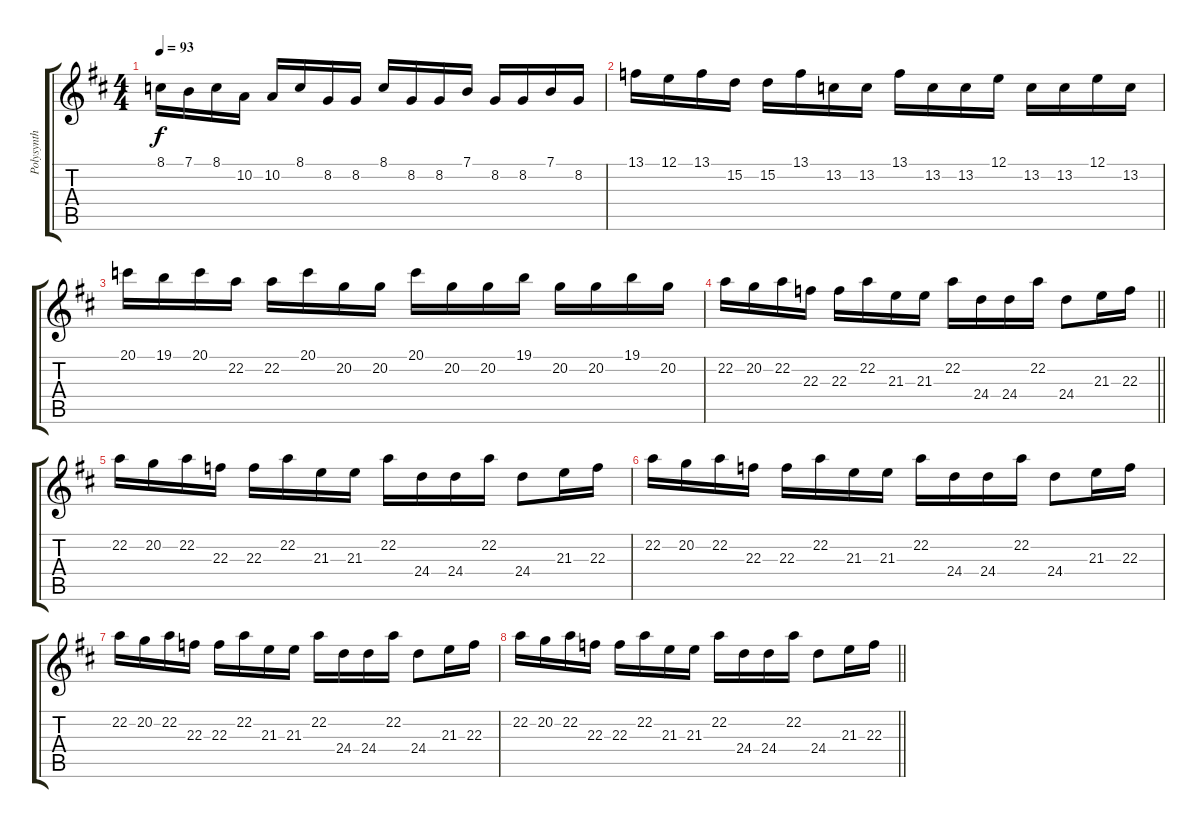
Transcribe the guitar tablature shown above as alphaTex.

\track ("Polysynth Pad" "Polysynth ") {instrument pad3polysynth}
\staff {score tabs}
\tuning (E4 B3 G3 D3 A2 E2) {hide}
\ts (4 4)
\tempo 93
\clef g2
\ks d
8.1.16{dy f} 7.1.16 8.1.16 10.2.16 10.2.16 8.1.16 8.2.16 8.2.16 8.1.16 8.2.16 8.2.16 7.1.16 8.2.16 8.2.16 7.1.16 8.2.16 |
13.1.16 12.1.16 13.1.16 15.2.16 15.2.16 13.1.16 13.2.16 13.2.16 13.1.16 13.2.16 13.2.16 12.1.16 13.2.16 13.2.16 12.1.16 13.2.16 |
20.1.16 19.1.16 20.1.16 22.2.16 22.2.16 20.1.16 20.2.16 20.2.16 20.1.16 20.2.16 20.2.16 19.1.16 20.2.16 20.2.16 19.1.16 20.2.16 |
\barLineRight lightlight
22.2.16 20.2.16 22.2.16 22.3.16 22.3.16 22.2.16 21.3.16 21.3.16 22.2.16 24.4.16 24.4.16 22.2.16 24.4.8 21.3.16 22.3.16 |
22.2.16{volume 0} 20.2.16 22.2.16 22.3.16 22.3.16 22.2.16 21.3.16 21.3.16 22.2.16 24.4.16 24.4.16 22.2.16 24.4.8 21.3.16 22.3.16 |
22.2.16 20.2.16 22.2.16 22.3.16 22.3.16 22.2.16 21.3.16 21.3.16 22.2.16 24.4.16 24.4.16 22.2.16 24.4.8 21.3.16 22.3.16 |
22.2.16 20.2.16 22.2.16 22.3.16 22.3.16 22.2.16 21.3.16 21.3.16 22.2.16 24.4.16 24.4.16 22.2.16 24.4.8 21.3.16 22.3.16 |
\barLineRight lightlight
22.2.16 20.2.16 22.2.16 22.3.16 22.3.16 22.2.16 21.3.16 21.3.16 22.2.16 24.4.16 24.4.16 22.2.16 24.4.8 21.3.16 22.3.16
